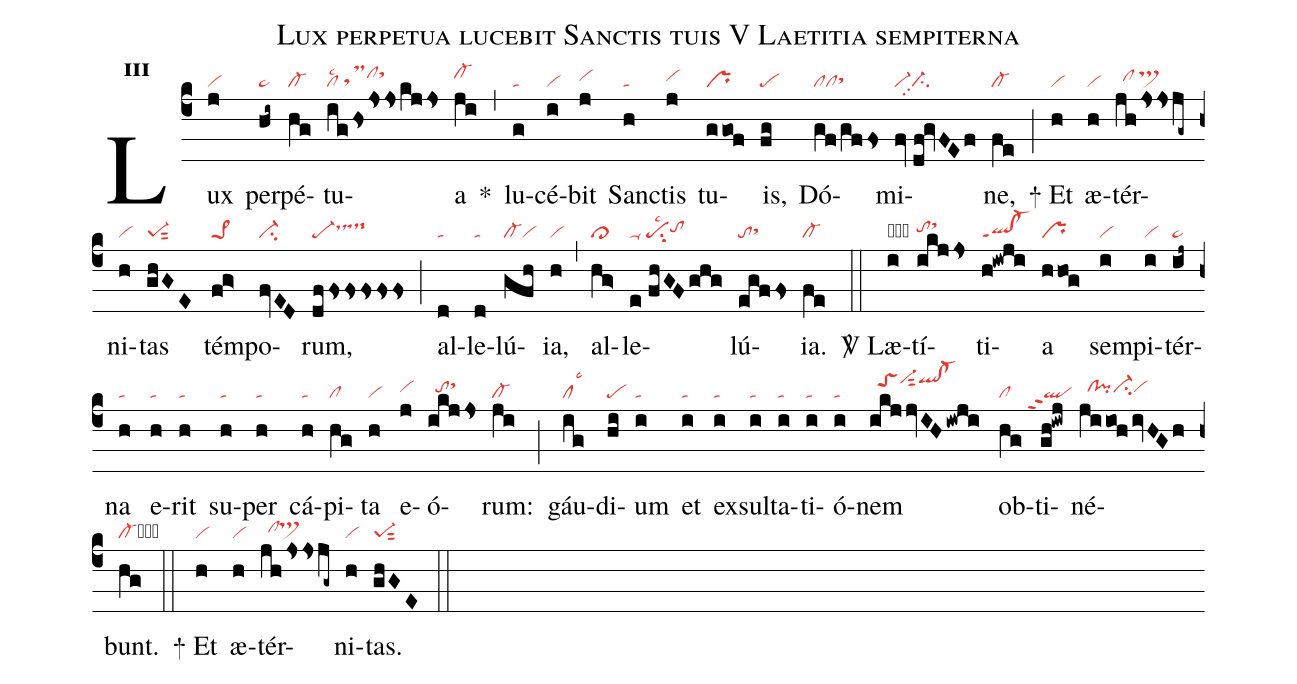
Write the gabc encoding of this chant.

name:Lux perpetua lucebit Sanctis tuis V Laetitia sempiterna;
office-part:re;
mode:3;
nabc-lines:1;
%%
initial-style: 1;
name: Lux perpetua lucebit Sanctis tuis;
mode: 3;
office-part: Responsorium;
annotation: Resp.;
annotation: iii;
nabc-lines: 1;
%%
(c4) Lux(j|vi) per(hi~|pe~)pé(hg|cl-)tu(ighsjsjskjjs|cllsc2/tsMhgclhisthj)a(ji|cl-hi) <sp>*</sp>(,) lu(g|ta)cé(i|vi)bit(j|vihh) Sanc(h|ta)tis(j|vihh) tu(ggof|pr)is,(fg|pe) Dó(gf/gffs|clclsthh)mi(fv//df!gvFEf|vi-ci-pp2)ne,(fe|cl-) (;)
<sp>+</sp> Et(h|vi) æ(h|vi)tér(jhjsjsjg~|//clhh/ts>hi)ni(h|vi)tas(ghGE|pe-1sut2) tém(fg>|pe>1)po(fvED|ci-)rum,(dffsfsfsfsfs|pe-dshits-hi) (;) al(d|ta)le(d|ta)lú(gfh|cl-vi)ia,(h|vi) (,) al(hg>|ci~)le(e//fhGFghg|ta-/pesu2lsc2tohh)lú(egffs|tosthh)ia.(fe|cl-) (::)

<sp>V/</sp> Læ(i|obvi)tí(ikjjs|tohhsthj)ti(h!iwji|ql!cl-ppt1)a(hhog|pr) sem(i|vi)pi(i|vi)tér(ij~|pe~)na(h|ta) e(h|ta)rit(h|ta) su(h|ta)per(h|ta) cá(h|ta)pi(hg|cl)ta(h|vi) e(j|vihh)ó(ikjjs|//tohhsthj)rum:(ji|cl-) (;) gáu(ig|cllsc3)di(hi|pe)um(i|ta) et(i|ta) ex(i|ta)sul(i|ta)ta(i|ta)ti(i|ta)ó(i|ta)nem(ikjjvIH/iwji|//toShjvi-hksut2qlhk!cl-hk) ob(hg|cl)ti(gh!iwj|```qlppt2)né(jiioh/ivHGh|//clhh!pihhci-hhvihh)bunt.(hg|cl-cb) (::)
<sp>+</sp> Et(h|vi) æ(h|vi)tér(jhjsjsjg~|//clhhts>hi)ni(h|vi)tas.(ghGE|pe-1sut2) (::)
